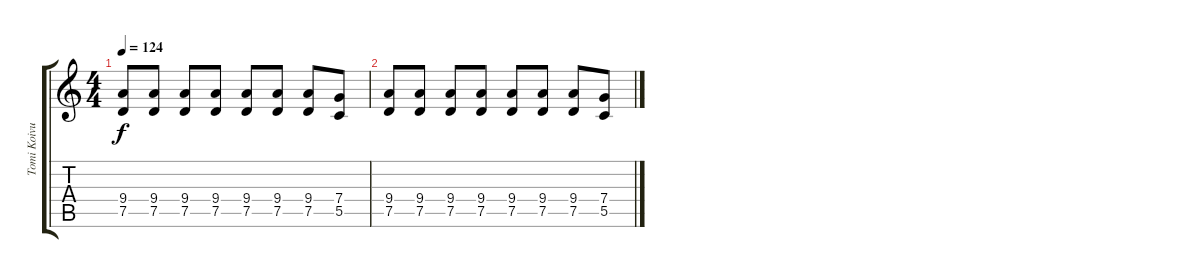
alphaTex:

\track ("Tomi Koivusaari" "Tomi Koivu") {instrument distortionguitar}
\staff {score tabs}
\tuning (D4 A3 F3 C3 G2 D2) {hide}
\ts (4 4)
\tempo 124
\clef g2
\ks c
(9.4 7.5).8{dy f} (9.4 7.5).8 (9.4 7.5).8 (9.4 7.5).8 (9.4 7.5).8 (9.4 7.5).8 (9.4 7.5).8 (7.4 5.5).8 |
(9.4 7.5).8 (9.4 7.5).8 (9.4 7.5).8 (9.4 7.5).8 (9.4 7.5).8 (9.4 7.5).8 (9.4 7.5).8 (7.4 5.5).8
